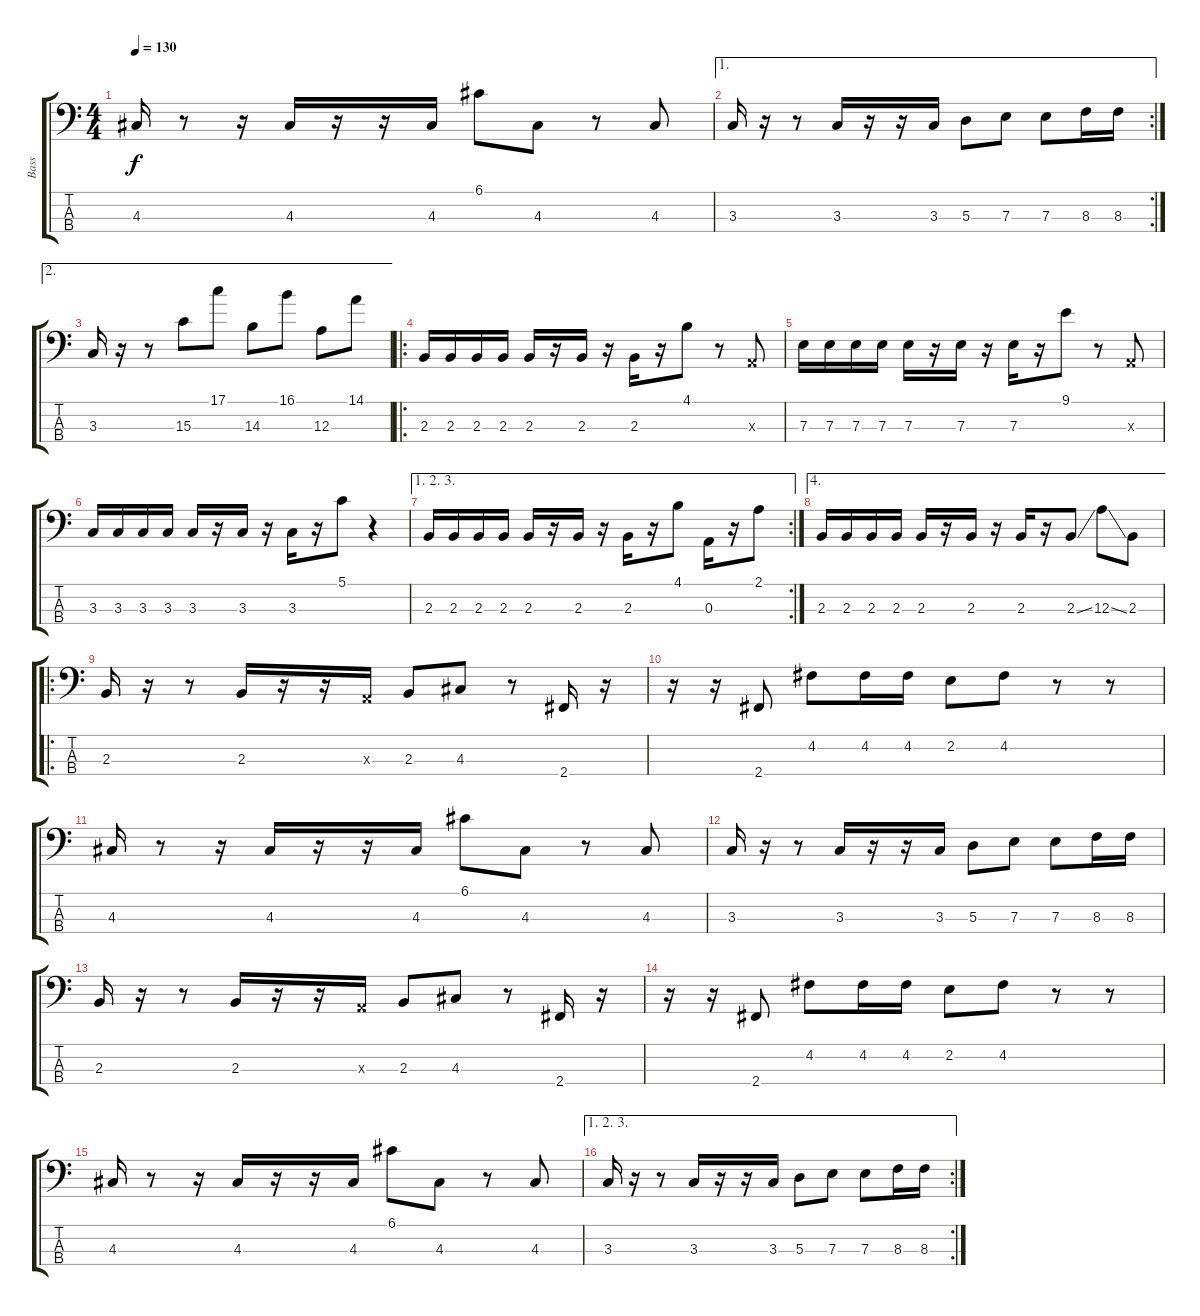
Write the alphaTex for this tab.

\track ("Bass" "Bass") {instrument fretlessbass}
\staff {score tabs}
\tuning (G2 D2 A1 E1) {hide}
\ts (4 4)
\tempo 130
\clef f4
\ks c
4.3.16{dy f} r.8 r.16 4.3.16 r.16 r.16 4.3.16 6.1.8 4.3.8 r.8 4.3.8 |
\ae 1
\rc 2
3.3.16 r.16 r.8 3.3.16 r.16 r.16 3.3.16 5.3.8 7.3.8 7.3.8 8.3.16 8.3.16 |
\ae 2
3.3.16 r.16 r.8 15.3.8 17.1.8 14.3.8 16.1.8 12.3.8 14.1.8 |
\ro
2.3.16 2.3.16 2.3.16 2.3.16 2.3.16 r.16 2.3.16 r.16 2.3.16 r.16 4.1.8 r.8 0.3{x}.8 |
7.3.16 7.3.16 7.3.16 7.3.16 7.3.16 r.16 7.3.16 r.16 7.3.16 r.16 9.1.8 r.8 0.3{x}.8 |
3.3.16 3.3.16 3.3.16 3.3.16 3.3.16 r.16 3.3.16 r.16 3.3.16 r.16 5.1.8 r.4 |
\ae (1 2 3)
\rc 2
2.3.16 2.3.16 2.3.16 2.3.16 2.3.16 r.16 2.3.16 r.16 2.3.16 r.16 4.1.8 0.3.16 r.16 2.1.8 |
\ae 4
2.3.16 2.3.16 2.3.16 2.3.16 2.3.16 r.16 2.3.16 r.16 2.3.16 r.16 2.3{ss}.8 12.3{ss}.8 2.3.8 |
\ro
2.3.16 r.16 r.8 2.3.16 r.16 r.16 0.3{x}.16 2.3.8 4.3.8 r.8 2.4.16 r.16 |
r.16 r.16 2.4.8 4.2.8 4.2.16 4.2.16 2.2.8 4.2.8 r.8 r.8 |
4.3.16 r.8 r.16 4.3.16 r.16 r.16 4.3.16 6.1.8 4.3.8 r.8 4.3.8 |
3.3.16 r.16 r.8 3.3.16 r.16 r.16 3.3.16 5.3.8 7.3.8 7.3.8 8.3.16 8.3.16 |
2.3.16 r.16 r.8 2.3.16 r.16 r.16 0.3{x}.16 2.3.8 4.3.8 r.8 2.4.16 r.16 |
r.16 r.16 2.4.8 4.2.8 4.2.16 4.2.16 2.2.8 4.2.8 r.8 r.8 |
4.3.16 r.8 r.16 4.3.16 r.16 r.16 4.3.16 6.1.8 4.3.8 r.8 4.3.8 |
\ae (1 2 3)
\rc 2
3.3.16 r.16 r.8 3.3.16 r.16 r.16 3.3.16 5.3.8 7.3.8 7.3.8 8.3.16 8.3.16
